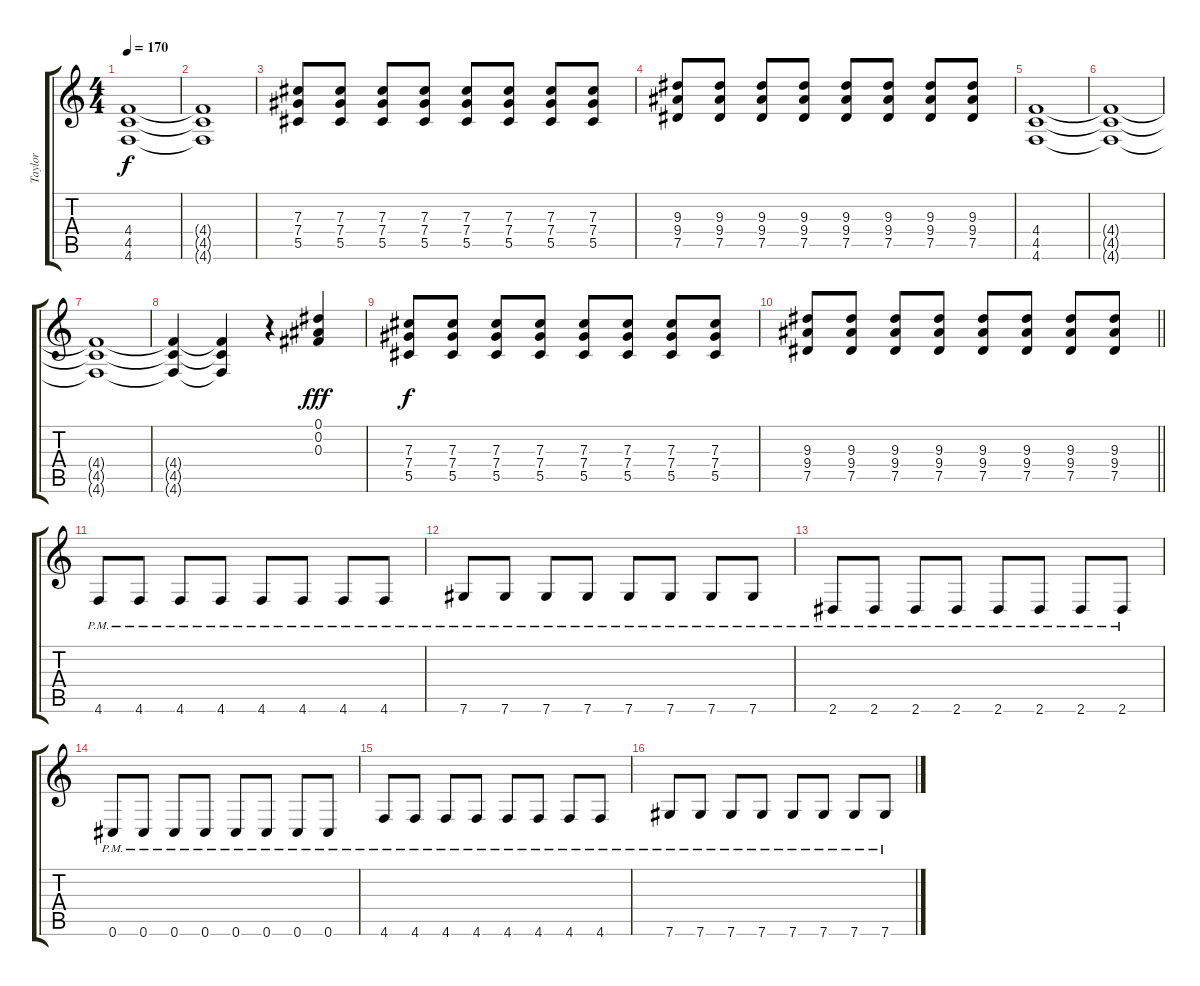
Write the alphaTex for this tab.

\track ("Taylor" "Taylor") {instrument overdrivenguitar}
\staff {score tabs}
\tuning (Eb4 Bb3 Gb3 Db3 Ab2 Db2) {hide}
\ts (4 4)
\tempo 170
\clef g2
\ks c
(4.4{t} 4.5{t} 4.6{t}).1{dy f} |
(4.4{t} 4.5{t} 4.6{t}).1 |
(7.3 7.4 5.5).8{volume 13} (7.3 7.4 5.5).8 (7.3 7.4 5.5).8 (7.3 7.4 5.5).8 (7.3 7.4 5.5).8 (7.3 7.4 5.5).8 (7.3 7.4 5.5).8 (7.3 7.4 5.5).8 |
(9.3 9.4 7.5).8 (9.3 9.4 7.5).8 (9.3 9.4 7.5).8 (9.3 9.4 7.5).8 (9.3 9.4 7.5).8 (9.3 9.4 7.5).8 (9.3 9.4 7.5).8 (9.3 9.4 7.5).8 |
(4.4 4.5 4.6).1{volume 5} |
(4.4{t} 4.5{t} 4.6{t}).1 |
(4.4{t} 4.5{t} 4.6{t}).1 |
(4.4{t} 4.5{t} 4.6{t}).4 (4.4{t} 4.5{t} 4.6{t}).4 r.4 (0.1 0.2 0.3).4{dy fff volume 13} |
(7.3 7.4 5.5).8{dy f} (7.3 7.4 5.5).8 (7.3 7.4 5.5).8 (7.3 7.4 5.5).8 (7.3 7.4 5.5).8 (7.3 7.4 5.5).8 (7.3 7.4 5.5).8 (7.3 7.4 5.5).8 |
\barLineRight lightlight
(9.3 9.4 7.5).8 (9.3 9.4 7.5).8 (9.3 9.4 7.5).8 (9.3 9.4 7.5).8 (9.3 9.4 7.5).8 (9.3 9.4 7.5).8 (9.3 9.4 7.5).8 (9.3 9.4 7.5).8 |
\section ("" "")
4.6{pm}.8 4.6{pm}.8 4.6{pm}.8 4.6{pm}.8 4.6{pm}.8 4.6{pm}.8 4.6{pm}.8 4.6{pm}.8 |
7.6{pm}.8 7.6{pm}.8 7.6{pm}.8 7.6{pm}.8 7.6{pm}.8 7.6{pm}.8 7.6{pm}.8 7.6{pm}.8 |
2.6{pm}.8 2.6{pm}.8 2.6{pm}.8 2.6{pm}.8 2.6{pm}.8 2.6{pm}.8 2.6{pm}.8 2.6{pm}.8 |
0.6{pm}.8 0.6{pm}.8 0.6{pm}.8 0.6{pm}.8 0.6{pm}.8 0.6{pm}.8 0.6{pm}.8 0.6{pm}.8 |
4.6{pm}.8 4.6{pm}.8 4.6{pm}.8 4.6{pm}.8 4.6{pm}.8 4.6{pm}.8 4.6{pm}.8 4.6{pm}.8 |
7.6{pm}.8 7.6{pm}.8 7.6{pm}.8 7.6{pm}.8 7.6{pm}.8 7.6{pm}.8 7.6{pm}.8 7.6{pm}.8
